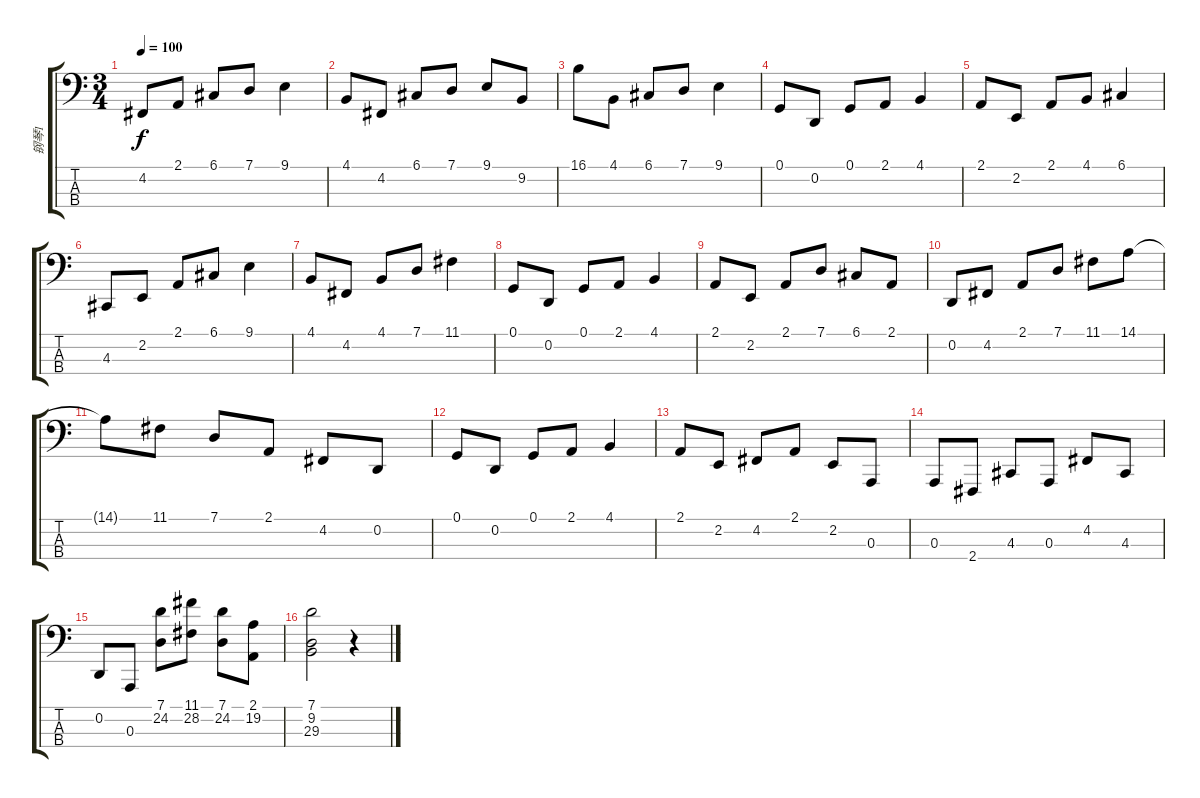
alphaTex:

\track ("钢琴1" "钢琴1") {instrument acousticgrandpiano}
\staff {score tabs}
\tuning (G2 D2 A1 E1) {hide}
\ts (3 4)
\tempo 100
\clef f4
\ks c
4.2.8{dy f} 2.1.8 6.1.8 7.1.8 9.1.4 |
4.1.8 4.2.8 6.1.8 7.1.8 9.1.8 9.2.8 |
16.1.8 4.1.8 6.1.8 7.1.8 9.1.4 |
0.1.8 0.2.8 0.1.8 2.1.8 4.1.4 |
2.1.8 2.2.8 2.1.8 4.1.8 6.1.4 |
4.3.8 2.2.8 2.1.8 6.1.8 9.1.4 |
4.1.8 4.2.8 4.1.8 7.1.8 11.1.4 |
0.1.8 0.2.8 0.1.8 2.1.8 4.1.4 |
2.1.8 2.2.8 2.1.8 7.1.8 6.1.8 2.1.8 |
0.2.8 4.2.8 2.1.8 7.1.8 11.1.8 14.1.8 |
14.1{t}.8 11.1.8 7.1.8 2.1.8 4.2.8 0.2.8 |
0.1.8 0.2.8 0.1.8 2.1.8 4.1.4 |
2.1.8 2.2.8 4.2.8 2.1.8 2.2.8 0.3.8 |
0.3.8 2.4.8 4.3.8 0.3.8 4.2.8 4.3.8 |
0.2.8 0.3.8 (7.1 24.2).8 (11.1 28.2).8 (7.1 24.2).8 (2.1 19.2).8 |
(7.1 9.2 29.3).2 r.4
